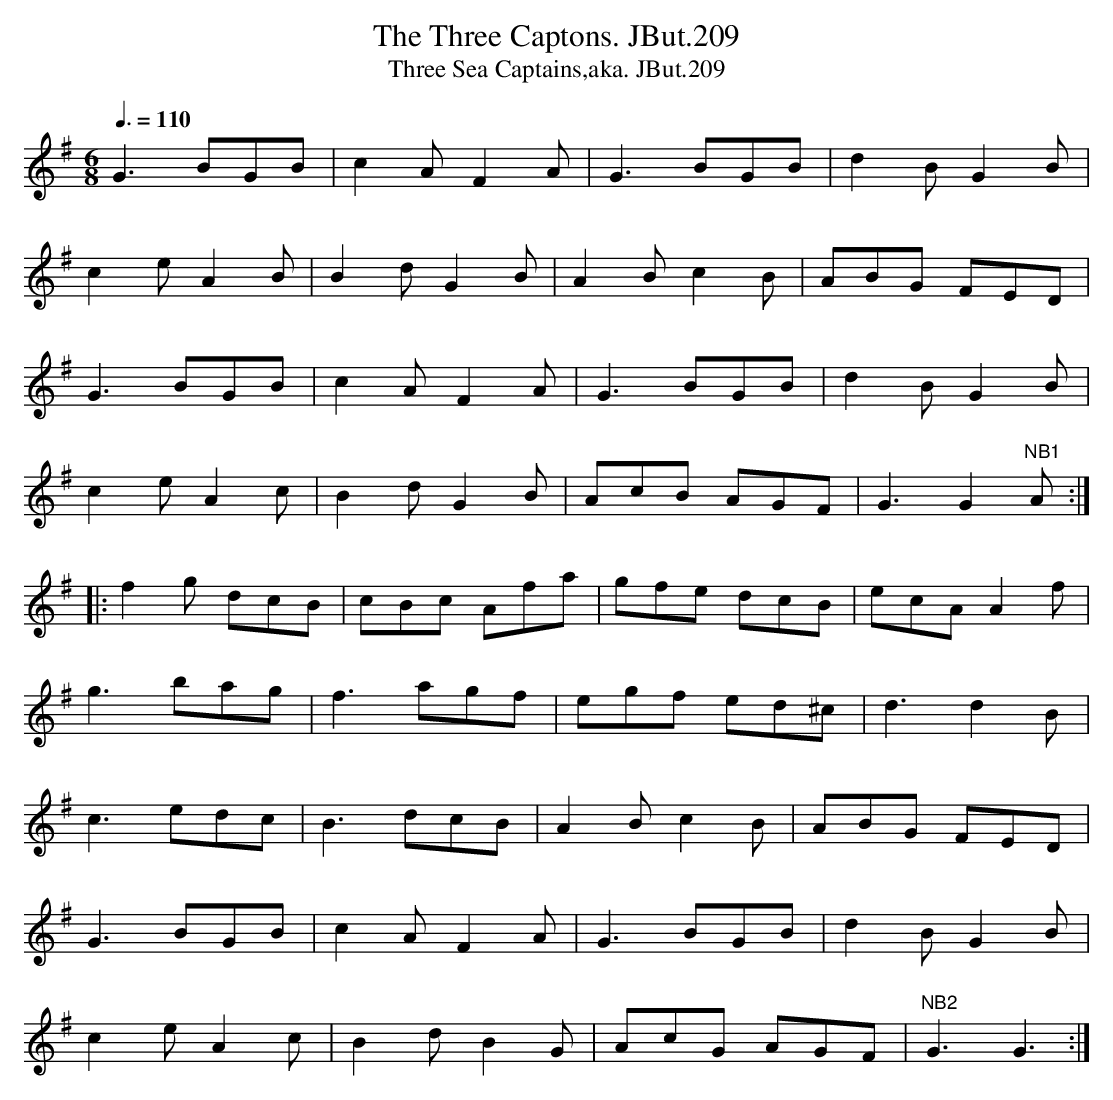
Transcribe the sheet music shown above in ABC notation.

X:1
T:Three Captons. JBut.209, The
T:Three Sea Captains,aka. JBut.209
M:6/8
L:1/8
Q:3/8=110
K:G
G3 BGB|c2A F2A|G3 BGB|d2B G2B|
c2e A2B|B2d G2B|A2B c2B|ABG FED|
G3 BGB|c2A F2A|G3 BGB|d2B G2B|
c2e A2c|B2d G2B|AcB AGF|G3 G2"^NB1"A :|
|: f2g dcB|cBc Afa|gfe dcB|ecA A2f|
g3 bag|f3 agf|egf ed^c|d3 d2B|
c3 edc|B3dcB|A2B c2B|ABG FED|
G3 BGB |c2A F2A|G3 BGB|d2B G2B|
c2e A2c|B2d B2G|AcG AGF|"^NB2"G3 G3 :|
